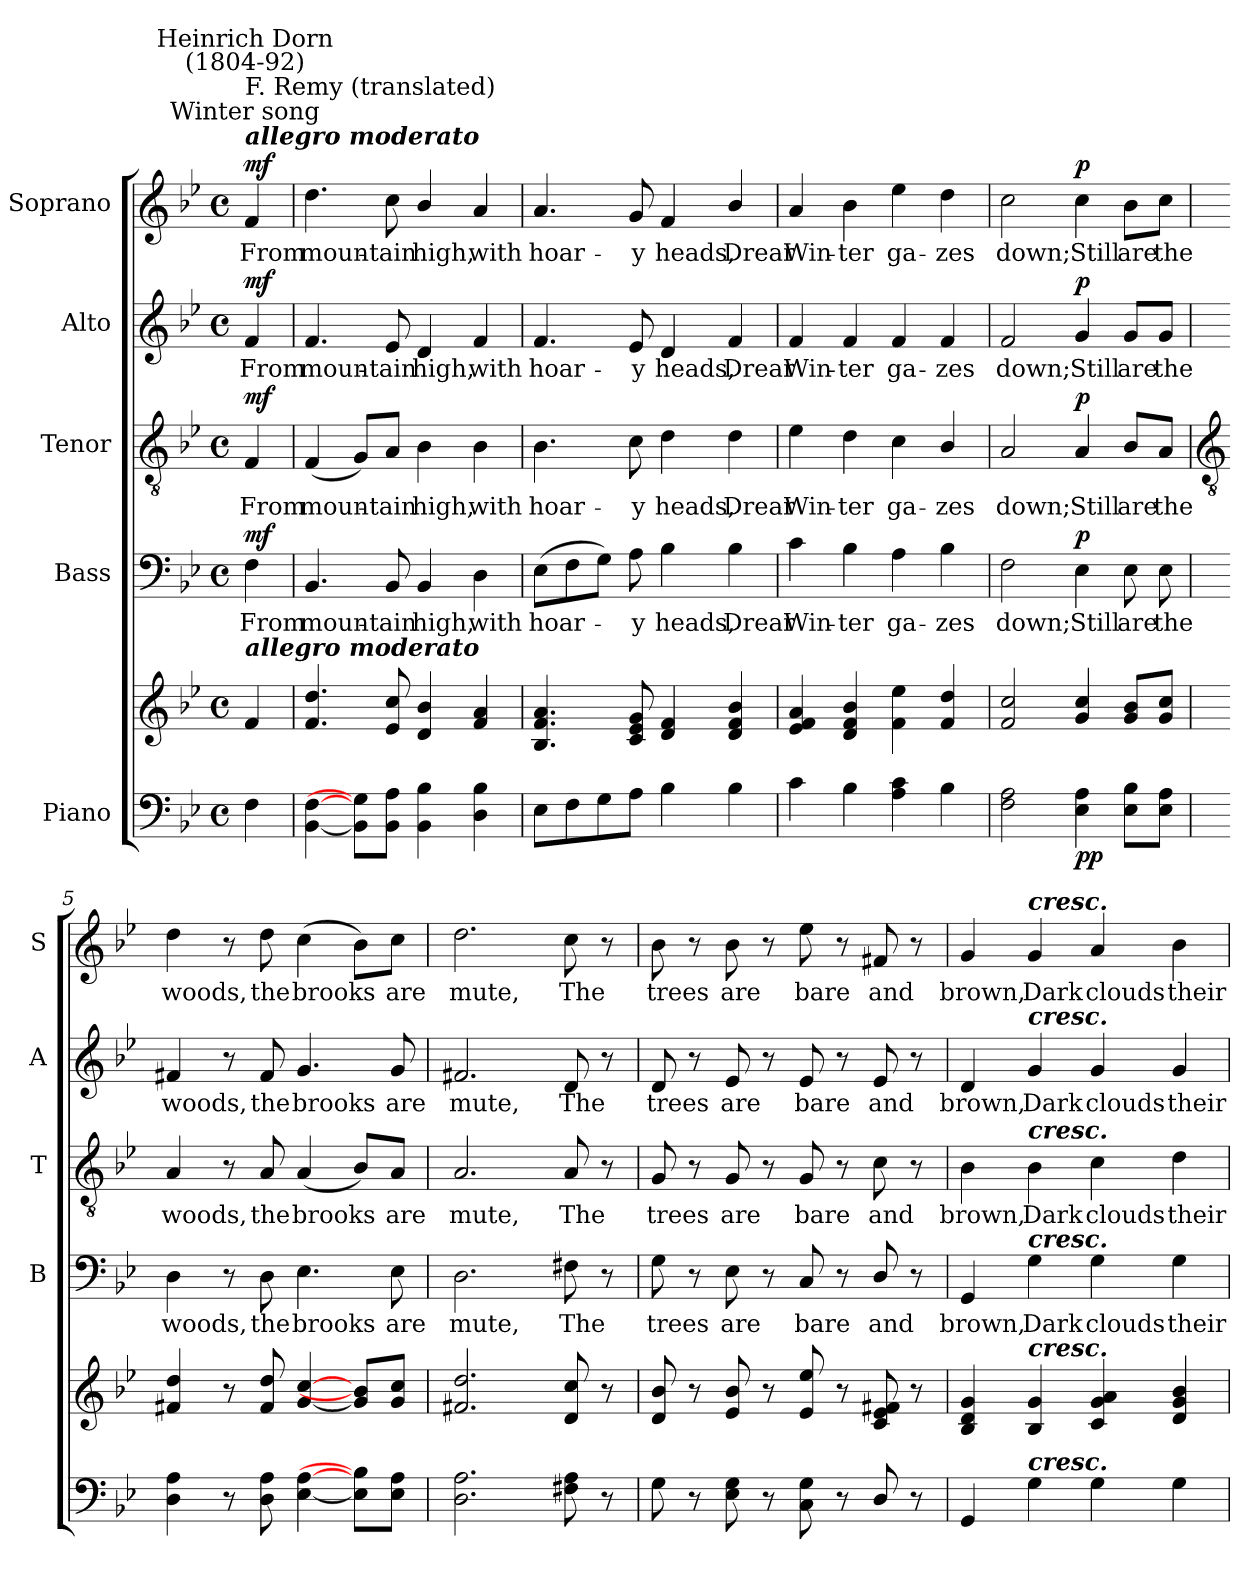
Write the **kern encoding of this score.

**kern	**kern	**dynam	**kern	**text	**dynam	**kern	**text	**dynam	**kern	**text	**dynam	**kern	**text	**dynam
*part5	*part5	*part5	*part4	*part4	*part4	*part3	*part3	*part3	*part2	*part2	*part2	*part1	*part1	*part1
*staff6	*staff5	*staff5/6	*staff4	*staff4	*staff4	*staff3	*staff3	*staff3	*staff2	*staff2	*staff2	*staff1	*staff1	*staff1
*I"Piano	*	*	*I"Bass	*	*	*I"Tenor	*	*	*I"Alto	*	*	*I"Soprano	*	*
*	*	*	*I'B	*	*	*I'T	*	*	*I'A	*	*	*I'S	*	*
*clefF4	*clefG2	*	*clefF4	*	*	*clefGv2	*	*	*clefG2	*	*	*clefG2	*	*
*k[b-e-]	*k[b-e-]	*	*k[b-e-]	*	*	*k[b-e-]	*	*	*k[b-e-]	*	*	*k[b-e-]	*	*
*B-:	*B-:	*	*B-:	*	*	*B-:	*	*	*B-:	*	*	*B-:	*	*
*M4/4	*M4/4	*	*M4/4	*	*	*M4/4	*	*	*M4/4	*	*	*M4/4	*	*
*met(c)	*met(c)	*	*met(c)	*	*	*met(c)	*	*	*met(c)	*	*	*met(c)	*	*
*MM132	*MM132	*	*MM132	*	*	*MM132	*	*	*MM132	*	*	*MM132	*	*
=	=	=	=	=	=	=	=	=	=	=	=	=	=	=
!	!	!	!	!	!	!	!	!	!	!	!	!LO:TX:a:Bi:t=allegro moderato	!	!
!	!	!	!	!	!	!	!	!	!	!	!	!LO:TX:a:cj:t=Winter song	!	!
!	!	!	!	!	!	!	!	!	!	!	!	!LO:TX:a:t=F. Remy (translated)	!	!
!	!	!	!	!	!	!	!	!	!	!	!	!LO:TX:a:cj:t=Heinrich Dorn\n(1804-92)	!	!
!	!LO:TX:a:Bi:t=allegro moderato	!	!	!	!	!	!	!	!	!	!	!	!	!
!	!	!LO:DY:b=2	!	!LO:LY:b	!	!	!LO:LY:b	!	!	!LO:LY:b	!	!	!LO:LY:b	!
!	!	!LO:DY:n=1:b=2	!	!	!	!	!	!	!	!	!	!	!	!
!	!	!LO:DY:n=2:b=2	!	!	!	!	!	!	!	!	!	!	!	!
!	!	!LO:DY:n=3:b	!	!	!LO:DY:b	!	!	!LO:DY:b	!	!	!LO:DY:b	!	!	!LO:DY:b
4F\	4f	f mf mf mf	4F	From	mf	4F	From	mf	4f	From	mf	4f	From	mf
=1	=1	=1	=1	=1	=1	=1	=1	=1	=1	=1	=1	=1	=1	=1
!	!	!	!	!LO:LY:b	!	!	!LO:LY:b	!	!	!LO:LY:b	!	!	!LO:LY:b	!
[4BB- [4F	4.f 4.dd	.	4.BB-	moun-	.	(<4F	moun-	.	4.f	moun-	.	4.dd	moun-	.
8BB-] 8G]L	.	.	.	.	.	8G/L)	.	.	.	.	.	.	.	.
!	!	!	!	!LO:LY:b	!	!	!LO:LY:b	!	!	!LO:LY:b	!	!	!LO:LY:b	!
8BB- 8AJ	8e- 8cc	.	8BB-	-tain	.	8A/J	tain	.	8e-	-tain	.	8cc	-tain	.
!	!	!	!	!LO:LY:b	!	!	!LO:LY:b	!	!	!LO:LY:b	!	!	!LO:LY:b	!
4BB- 4B-	4d/ 4b-/	.	4BB-	high,	.	4B-	high,	.	4d	high,	.	4b-/	high,	.
!	!	!	!	!LO:LY:b	!	!	!LO:LY:b	!	!	!LO:LY:b	!	!	!LO:LY:b	!
4D 4B-	4f 4a	.	4D	with	.	4B-	with	.	4f	with	.	4a	with	.
=2	=2	=2	=2	=2	=2	=2	=2	=2	=2	=2	=2	=2	=2	=2
!	!	!	!	!LO:LY:b	!	!	!LO:LY:b	!	!	!LO:LY:b	!	!	!LO:LY:b	!
8E-L	4.B- 4.f 4.a	.	(>8E-L	hoar-	.	4.B-	hoar-	.	4.f	hoar-	.	4.a	hoar-	.
8F	.	.	8F	.	.	.	.	.	.	.	.	.	.	.
8G	.	.	8GJ)	.	.	.	.	.	.	.	.	.	.	.
!	!	!	!	!LO:LY:b	!	!	!LO:LY:b	!	!	!LO:LY:b	!	!	!LO:LY:b	!
8AJ	8c 8e- 8g	.	8A	y	.	8c	-y	.	8e-	-y	.	8g	-y	.
!	!	!	!	!LO:LY:b	!	!	!LO:LY:b	!	!	!LO:LY:b	!	!	!LO:LY:b	!
4B-	4d 4f	.	4B-	heads,	.	4d	heads,	.	4d	heads,	.	4f	heads,	.
!	!	!	!	!LO:LY:b	!	!	!LO:LY:b	!	!	!LO:LY:b	!	!	!LO:LY:b	!
4B-	4d/ 4f/ 4b-/	.	4B-	Drear	.	4d	Drear	.	4f	Drear	.	4b-/	Drear	.
=3	=3	=3	=3	=3	=3	=3	=3	=3	=3	=3	=3	=3	=3	=3
!	!	!	!	!LO:LY:b	!	!	!LO:LY:b	!	!	!LO:LY:b	!	!	!LO:LY:b	!
4c	4e- 4f 4a	.	4c	Win-	.	4e-	Win-	.	4f	Win-	.	4a	Win-	.
!	!	!	!	!LO:LY:b	!	!	!LO:LY:b	!	!	!LO:LY:b	!	!	!LO:LY:b	!
4B-	4d 4f 4b-	.	4B-	-ter	.	4d	-ter	.	4f	-ter	.	4b-	-ter	.
!	!	!	!	!LO:LY:b	!	!	!LO:LY:b	!	!	!LO:LY:b	!	!	!LO:LY:b	!
4A 4c	4f 4ee-	.	4A	ga-	.	4c	ga-	.	4f	ga-	.	4ee-	ga-	.
!	!	!	!	!LO:LY:b	!	!	!LO:LY:b	!	!	!LO:LY:b	!	!	!LO:LY:b	!
4B-	4f 4dd	.	4B-	-zes	.	4B-/	-zes	.	4f	-zes	.	4dd	-zes	.
=4	=4	=4	=4	=4	=4	=4	=4	=4	=4	=4	=4	=4	=4	=4
!	!	!	!	!LO:LY:b	!	!	!LO:LY:b	!	!	!LO:LY:b	!	!	!LO:LY:b	!
2F 2A	2f 2cc	.	2F	down;	.	2A	down;	.	2f	down;	.	2cc	down;	.
!	!	!LO:DY:b=2	!	!LO:LY:b	!	!	!LO:LY:b	!	!	!LO:LY:b	!	!	!LO:LY:b	!
!	!	!LO:DY:n=1:b	!	!	!LO:DY:b	!	!	!LO:DY:b	!	!	!LO:DY:b	!	!	!LO:DY:b
4E- 4A	4g 4cc	p p	4E-	Still	p	4A	Still	p	4g	Still	p	4cc	Still	p
!	!	!	!	!LO:LY:b	!	!	!LO:LY:b	!	!	!LO:LY:b	!	!	!LO:LY:b	!
8E- 8B-L	8g 8b-L	.	8E-	are	.	8B-/L	are	.	8g/L	are	.	8b-\L	are	.
!	!	!	!	!LO:LY:b	!	!	!LO:LY:b	!	!	!LO:LY:b	!	!	!LO:LY:b	!
8E- 8AJ	8g 8ccJ	.	8E-	the	.	8A/J	the	.	8g/J	the	.	8cc\J	the	.
!!LO:LB:g=z
=5	=5	=5	=5	=5	=5	=5	=5	=5	=5	=5	=5	=5	=5	=5
*	*	*	*	*	*	*clefGv2	*	*	*	*	*	*	*	*
!	!	!	!	!LO:LY:b	!	!	!LO:LY:b	!	!	!LO:LY:b	!	!	!LO:LY:b	!
4D 4A	4f#X 4dd	.	4D	woods,	.	4A	woods,	.	4f#X	woods,	.	4dd	woods,	.
8r	8r	.	8r	.	.	8r	.	.	8r	.	.	8r	.	.
!	!	!	!	!LO:LY:b	!	!	!LO:LY:b	!	!	!LO:LY:b	!	!	!LO:LY:b	!
8D 8A	8f# 8dd	.	8D	the	.	8A	the	.	8f#	the	.	8dd	the	.
!	!	!	!	!LO:LY:b	!	!	!LO:LY:b	!	!	!LO:LY:b	!	!	!LO:LY:b	!
[4E- [4A	[4g [4cc	.	4.E-	brooks	.	(<4A	brooks	.	4.g	brooks	.	(>4cc	brooks	.
8E-] 8B-]L	8g] 8b-]L	.	.	.	.	8B-/L)	.	.	.	.	.	8b-\L)	.	.
!	!	!	!	!LO:LY:b	!	!	!LO:LY:b	!	!	!LO:LY:b	!	!	!LO:LY:b	!
8E- 8AJ	8g 8ccJ	.	8E-	are	.	8A/J	are	.	8g	are	.	8cc\J	are	.
=6	=6	=6	=6	=6	=6	=6	=6	=6	=6	=6	=6	=6	=6	=6
!	!	!	!	!LO:LY:b	!	!	!LO:LY:b	!	!	!LO:LY:b	!	!	!LO:LY:b	!
2.D 2.A	2.f#X 2.dd	.	2.D	mute,	.	2.A	mute,	.	2.f#X	mute,	.	2.dd	mute,	.
!	!	!	!	!LO:LY:b	!	!	!LO:LY:b	!	!	!LO:LY:b	!	!	!LO:LY:b	!
8F#X 8A	8d 8cc	.	8F#X	The	.	8A	The	.	8d	The	.	8cc	The	.
8r	8r	.	8r	.	.	8r	.	.	8r	.	.	8r	.	.
=7	=7	=7	=7	=7	=7	=7	=7	=7	=7	=7	=7	=7	=7	=7
!	!	!	!	!LO:LY:b	!	!	!LO:LY:b	!	!	!LO:LY:b	!	!	!LO:LY:b	!
8G	8d 8b-	.	8G	trees	.	8G	trees	.	8d	trees	.	8b-	trees	.
8r	8r	.	8r	.	.	8r	.	.	8r	.	.	8r	.	.
!	!	!	!	!LO:LY:b	!	!	!LO:LY:b	!	!	!LO:LY:b	!	!	!LO:LY:b	!
8E- 8G	8e- 8b-	.	8E-	are	.	8G	are	.	8e-	are	.	8b-	are	.
8r	8r	.	8r	.	.	8r	.	.	8r	.	.	8r	.	.
!	!	!	!	!LO:LY:b	!	!	!LO:LY:b	!	!	!LO:LY:b	!	!	!LO:LY:b	!
8C 8G	8e- 8ee-	.	8C	bare	.	8G	bare	.	8e-	bare	.	8ee-	bare	.
8r	8r	.	8r	.	.	8r	.	.	8r	.	.	8r	.	.
!	!	!	!	!LO:LY:b	!	!	!LO:LY:b	!	!	!LO:LY:b	!	!	!LO:LY:b	!
8D/	8c 8e- 8f#X	.	8D/	and	.	8c	and	.	8e-	and	.	8f#X	and	.
8r	8r	.	8r	.	.	8r	.	.	8r	.	.	8r	.	.
=8	=8	=8	=8	=8	=8	=8	=8	=8	=8	=8	=8	=8	=8	=8
!	!	!	!	!LO:LY:b	!	!	!LO:LY:b	!	!	!LO:LY:b	!	!	!LO:LY:b	!
4GG	4B- 4d 4g	.	4GG	brown,	.	4B-	brown,	.	4d	brown,	.	4g	brown,	.
!	!	!	!	!	!	!	!	!	!	!	!	!LO:TX:a:Bi:t=cresc.	!	!
!	!	!	!	!	!	!	!	!	!LO:TX:a:Bi:t=cresc.	!	!	!	!	!
!	!	!	!	!	!	!LO:TX:a:Bi:t=cresc.	!	!	!	!	!	!	!	!
!	!	!	!LO:TX:a:Bi:t=cresc.	!	!	!	!	!	!	!	!	!	!	!
!	!LO:TX:a:Bi:t=cresc.	!	!	!	!	!	!	!	!	!	!	!	!	!
!LO:TX:a:Bi:t=cresc.	!	!	!	!	!	!	!	!	!	!	!	!	!	!
!	!	!	!	!LO:LY:b	!	!	!LO:LY:b	!	!	!LO:LY:b	!	!	!LO:LY:b	!
4G	4B- 4g	.	4G	Dark	.	4B-	Dark	.	4g	Dark	.	4g	Dark	.
!	!	!	!	!LO:LY:b	!	!	!LO:LY:b	!	!	!LO:LY:b	!	!	!LO:LY:b	!
4G	4c 4g 4a	.	4G	clouds	.	4c	clouds	.	4g	clouds	.	4a	clouds	.
!	!	!	!	!LO:LY:b	!	!	!LO:LY:b	!	!	!LO:LY:b	!	!	!LO:LY:b	!
4G	4d 4g 4b-	.	4G	their	.	4d	their	.	4g	their	.	4b-	their	.
=	=	=	=	=	=	=	=	=	=	=	=	=	=	=
*-	*-	*-	*-	*-	*-	*-	*-	*-	*-	*-	*-	*-	*-	*-
